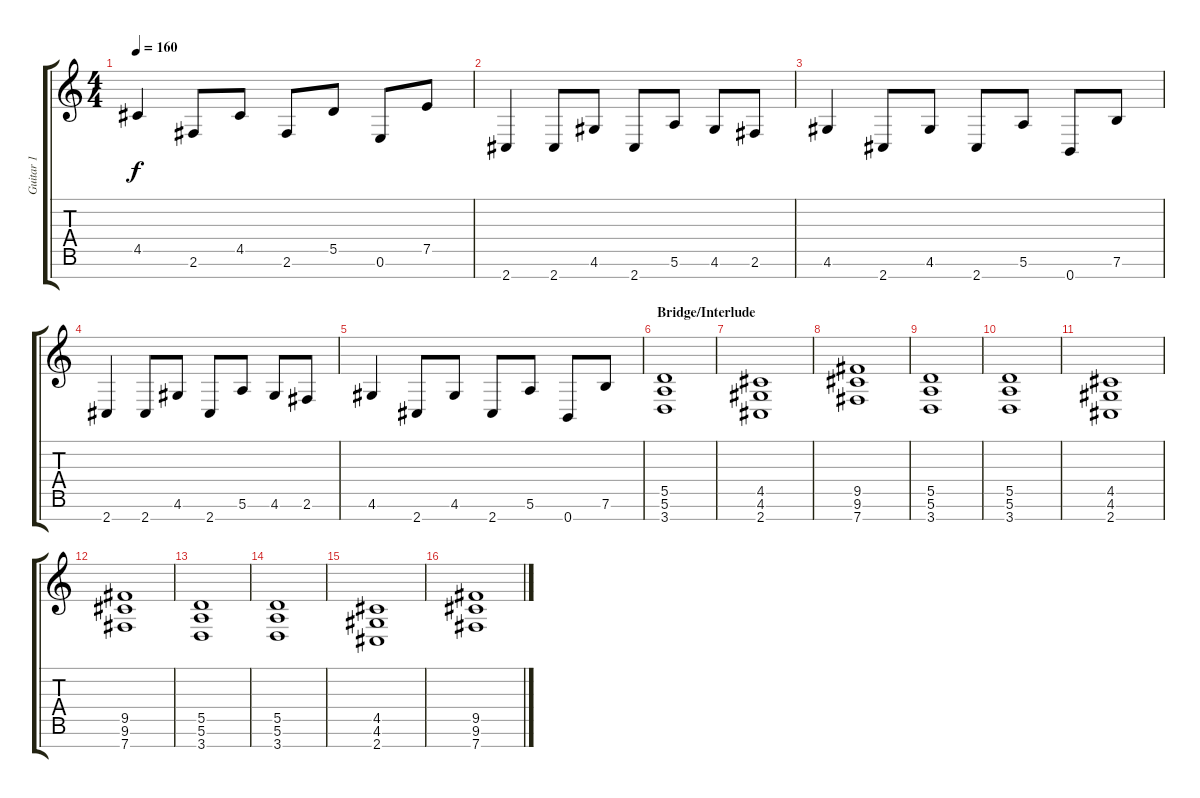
\track ("Guitar 1" "Guitar 1") {instrument distortionguitar}
\staff {score tabs}
\tuning (E4 B3 Gb3 D3 A2 E2 B1) {hide}
\ts (4 4)
\tempo 160
\clef g2
\ks c
4.5.4{dy f} 2.6.8 4.5.8 2.6.8 5.5.8 0.6.8 7.5.8 |
2.7.4 2.7.8 4.6.8 2.7.8 5.6.8 4.6.8 2.6.8 |
4.6.4 2.7.8 4.6.8 2.7.8 5.6.8 0.7.8 7.6.8 |
2.7.4 2.7.8 4.6.8 2.7.8 5.6.8 4.6.8 2.6.8 |
4.6.4 2.7.8 4.6.8 2.7.8 5.6.8 0.7.8 7.6.8 |
\section ("" "Bridge/Interlude")
(5.5 5.6 3.7).1 |
(4.5 4.6 2.7).1 |
(9.5 9.6 7.7).1 |
(5.5 5.6 3.7).1 |
(5.5 5.6 3.7).1 |
(4.5 4.6 2.7).1 |
(9.5 9.6 7.7).1 |
(5.5 5.6 3.7).1 |
(5.5 5.6 3.7).1 |
(4.5 4.6 2.7).1 |
(9.5 9.6 7.7).1
